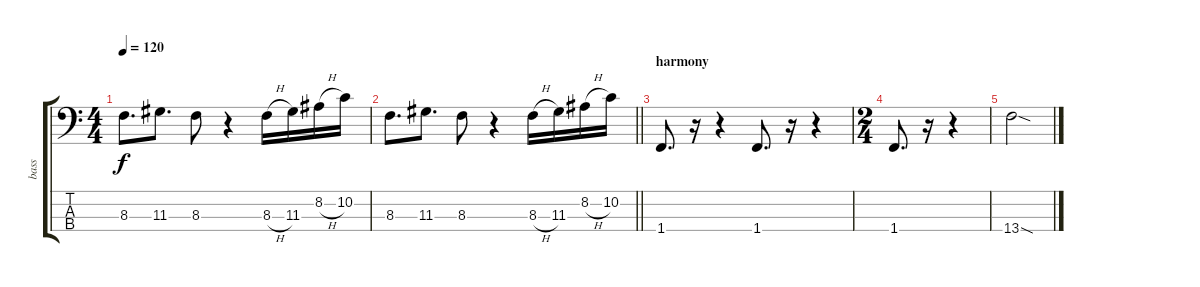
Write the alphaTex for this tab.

\track ("bass" "bass") {instrument electricbassfinger}
\staff {score tabs}
\tuning (G2 D2 A1 E1) {hide}
\ts (4 4)
\tempo 120
\clef f4
\ks c
8.3.8{d dy f} 11.3.8{d} 8.3.8 r.4 8.3{h}.16 11.3.16 8.2{h}.16 10.2.16 |
\barLineRight lightlight
8.3.8{d} 11.3.8{d} 8.3.8 r.4 8.3{h}.16 11.3.16 8.2{h}.16 10.2.16 |
\section ("" "harmony")
1.4.8{d} r.16 r.4 1.4.8{d} r.16 r.4 |
\ts (2 4)
1.4.8{d} r.16 r.4 |
13.4{sod}.2
